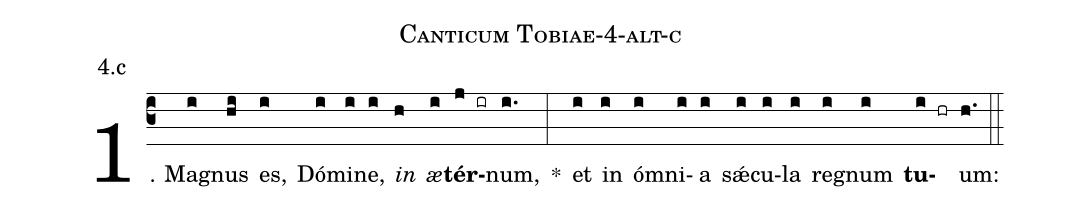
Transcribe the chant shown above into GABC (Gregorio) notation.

name: Canticum Tobiae-4-alt-c;
annotation: 4.c;
%%
(c3)1. Ma(i)gnus(hi) es,(i) Dó(i)mi(i)ne,(i) <i>in</i>(h) <i>æ</i>(i)<b>tér</b>(j ir)num,(i.) *(:) et(i) in(i) óm(i)ni(i)a(i) sǽ(i)cu(i)la(i) re(i)gnum(i) <b>tu</b>(i hr)um:(h.) (::)
